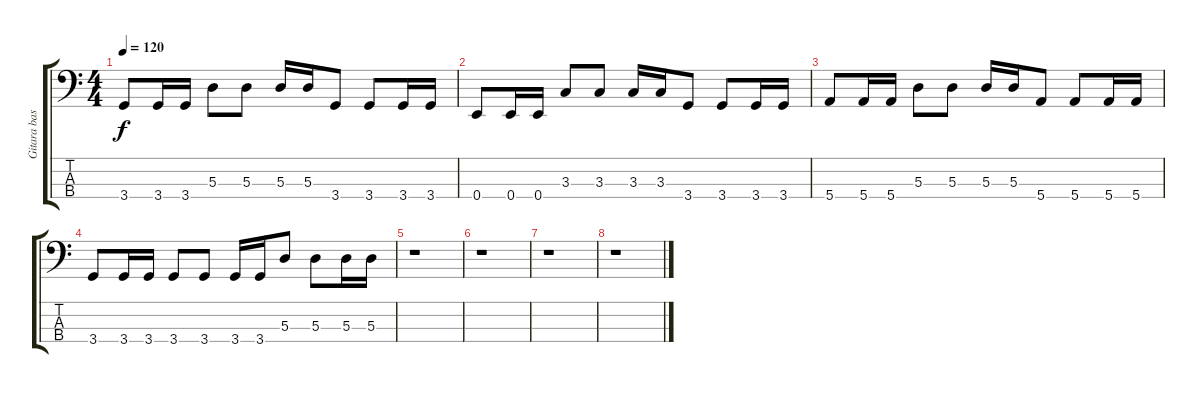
\track ("Gitara basowa" "Gitara bas") {instrument electricbasspick}
\staff {score tabs}
\tuning (G2 D2 A1 E1) {hide}
\ts (4 4)
\tempo 120
\clef f4
\ks c
3.4.8{dy f} 3.4.16 3.4.16 5.3.8 5.3.8 5.3.16 5.3.16 3.4.8 3.4.8 3.4.16 3.4.16 |
0.4.8 0.4.16 0.4.16 3.3.8 3.3.8 3.3.16 3.3.16 3.4.8 3.4.8 3.4.16 3.4.16 |
5.4.8 5.4.16 5.4.16 5.3.8 5.3.8 5.3.16 5.3.16 5.4.8 5.4.8 5.4.16 5.4.16 |
3.4.8 3.4.16 3.4.16 3.4.8 3.4.8 3.4.16 3.4.16 5.3.8 5.3.8 5.3.16 5.3.16 |
r.1 |
r.1 |
r.1 |
r.1
